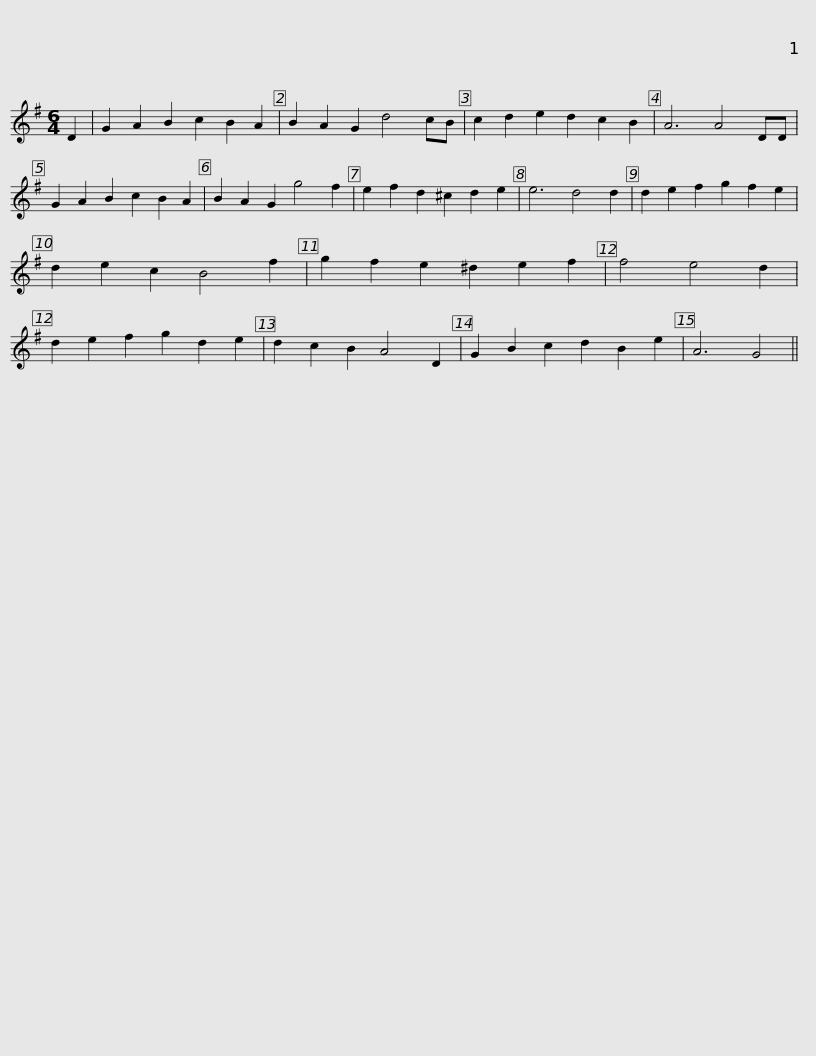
X:1
L:1/8
M:6/4
I:linebreak $
K:G
V:1 treble
V:1
 D2 | G2 A2 B2 c2 B2 A2 | B2 A2 G2 d4 cB | c2 d2 e2 d2 c2 B2 | A6 A4 DD | %5
 G2 A2 B2 c2 B2 A2 | B2 A2 G2 g4 f2 |$ e2 f2 d2 ^c2 d2 e2 | e6 d4 d2 | d2 e2 f2 g2 f2 e2 | %10
 d2 e2 c2 B4 f2 | g2 f2 e2 ^d2 e2 f2 | f4 e4 d2 | d2 e2 f2 g2 d2 e2 |$ d2 c2 B2 A4 D2 | %15
 G2 B2 c2 d2 B2 e2 | A6 G4 || %17
